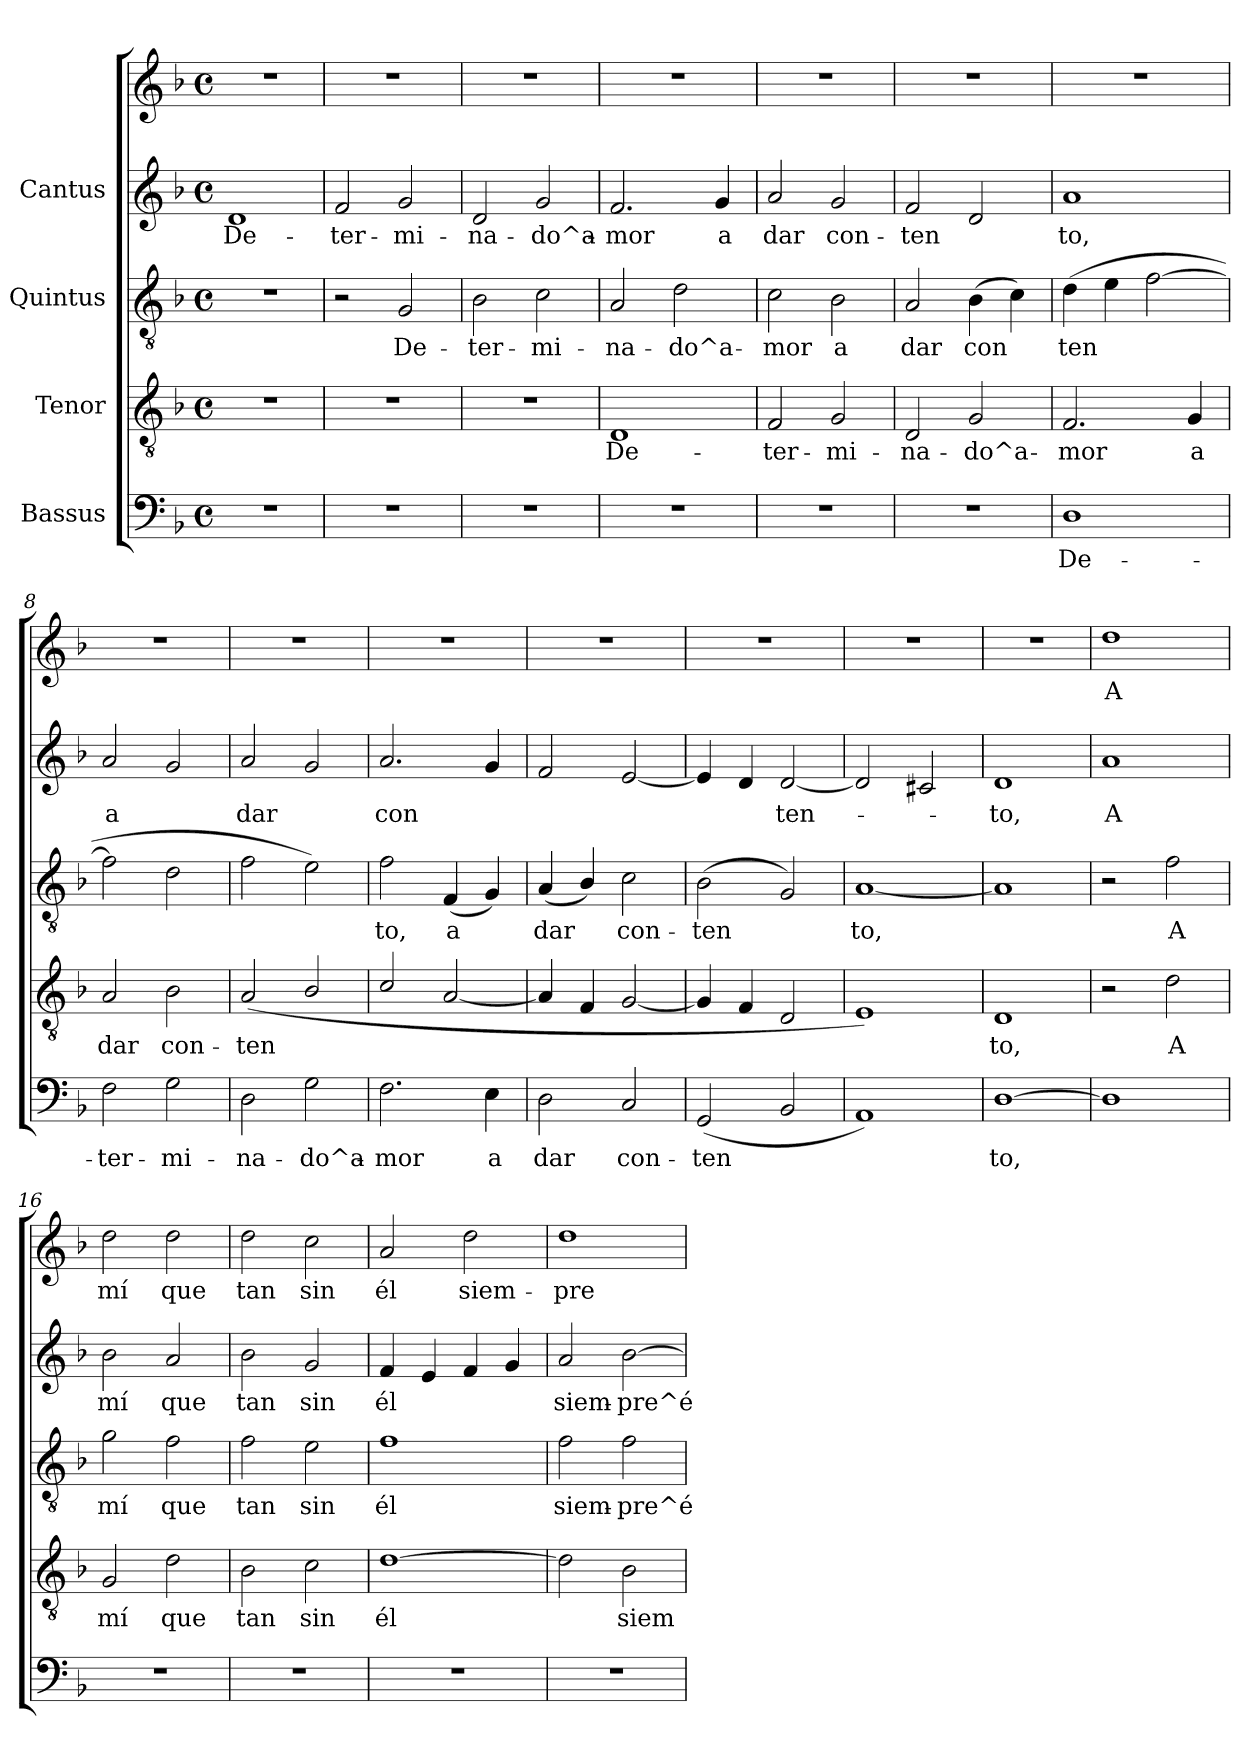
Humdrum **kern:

**kern	**text	**kern	**text	**kern	**text	**kern	**text	**kern	**text
*part4	*part4	*part3	*part3	*part2	*part2	*part1	*part1	*part1	*part1
*staff5	*staff5	*staff4	*staff4	*staff3	*staff3	*staff2	*staff2	*staff1	*staff1
*I"Bassus	*	*I"Tenor	*	*I"Quintus	*	*I"Cantus	*	*	*
!!LO:PB:g=z
*stria5	*	*stria5	*	*stria5	*	*stria5	*	*stria5	*
*clefF4	*	*clefGv2	*	*clefGv2	*	*clefG2	*	*clefG2	*
*k[b-]	*	*k[b-]	*	*k[b-]	*	*k[b-]	*	*k[b-]	*
*F:	*	*F:	*	*F:	*	*F:	*	*F:	*
*M4/4	*	*M4/4	*	*M4/4	*	*M4/4	*	*M4/4	*
*met(c)	*	*met(c)	*	*met(c)	*	*met(c)	*	*met(c)	*
*MM240	*	*MM240	*	*MM240	*	*MM240	*	*MM240	*
=1	=1	=1	=1	=1	=1	=1	=1	=1	=1
!	!	!	!	!	!	!	!LO:LY:b:cj	!	!
1r	.	1r	.	1r	.	1d	De-	1r	.
=2	=2	=2	=2	=2	=2	=2	=2	=2	=2
!	!	!	!	!	!	!	!LO:LY:b:cj	!	!
1r	.	1r	.	2r	.	2f/	-ter-	1r	.
!	!	!	!	!	!LO:LY:b:cj	!	!LO:LY:b:cj	!	!
.	.	.	.	2G/	De-	2g/	-mi-	.	.
=3	=3	=3	=3	=3	=3	=3	=3	=3	=3
!	!	!	!	!	!LO:LY:b:cj	!	!LO:LY:b:cj	!	!
1r	.	1r	.	2B-\	-ter-	2d/	-na-	1r	.
!	!	!	!	!	!LO:LY:b:cj	!	!LO:LY:b:cj	!	!
.	.	.	.	2c\	-mi-	2g/	-do^a-	.	.
=4	=4	=4	=4	=4	=4	=4	=4	=4	=4
!	!	!	!LO:LY:b:cj	!	!LO:LY:b:cj	!	!LO:LY:b:cj	!	!
1r	.	1D	De-	2A/	-na-	2.f/	-mor	1r	.
!	!	!	!	!	!LO:LY:b:cj	!	!	!	!
.	.	.	.	2d\	-do^a-	.	.	.	.
!	!	!	!	!	!	!	!LO:LY:b:cj	!	!
.	.	.	.	.	.	4g/	a	.	.
=5	=5	=5	=5	=5	=5	=5	=5	=5	=5
!	!	!	!LO:LY:b:cj	!	!LO:LY:b:cj	!	!LO:LY:b:cj	!	!
1r	.	2F/	-ter-	2c\	-mor	2a/	dar	1r	.
!	!	!	!LO:LY:b:cj	!	!LO:LY:b:cj	!	!LO:LY:b:cj	!	!
.	.	2G/	-mi-	2B-\	a	2g/	con-	.	.
=6	=6	=6	=6	=6	=6	=6	=6	=6	=6
!	!	!	!LO:LY:b:cj	!	!LO:LY:b:cj	!	!LO:LY:b:cj	!	!
1r	.	2D/	-na-	2A/	dar	2f/	-ten-	1r	.
!	!	!	!LO:LY:b:cj	!	!LO:LY:b:cj	!	!LO:LY:b:cj	!	!
.	.	2G/	-do^a-	(>4B-\	con-	2d/	--	.	.
!	!	!	!	!	!LO:LY:b:cj	!	!	!	!
.	.	.	.	4c\)	--	.	.	.	.
!!LO:LB:g=z
=7	=7	=7	=7	=7	=7	=7	=7	=7	=7
!	!LO:LY:b:cj	!	!LO:LY:b:cj	!	!LO:LY:b:cj	!	!LO:LY:b:cj	!	!
1D	De-	2.F/	-mor	(>4d\	-ten-	1a	-to,	1r	.
!	!	!	!	!	!LO:LY:b:cj	!	!	!	!
.	.	.	.	4e\	--	.	.	.	.
!	!	!	!	!	!LO:LY:b:cj	!	!	!	!
.	.	.	.	[>2f\	--	.	.	.	.
!	!	!	!LO:LY:b:cj	!	!	!	!	!	!
.	.	4G/	a	.	.	.	.	.	.
=8	=8	=8	=8	=8	=8	=8	=8	=8	=8
!	!LO:LY:b:cj	!	!LO:LY:b:cj	!	!	!	!LO:LY:b:cj	!	!
2F\	-ter-	2A/	dar	2f\]	.	2a/	a	1r	.
!	!LO:LY:b:cj	!	!LO:LY:b:cj	!	!	!	!LO:LY:b:cj	!	!
2G\	-mi-	2B-\	con-	2d\	.	2g/	.	.	.
=9	=9	=9	=9	=9	=9	=9	=9	=9	=9
!	!LO:LY:b:cj	!	!LO:LY:b:cj	!	!	!	!LO:LY:b:cj	!	!
2D\	-na-	(<2A/	-ten-	2f\	.	2a/	dar	1r	.
!	!LO:LY:b:cj	!	!LO:LY:b:cj	!	!	!	!LO:LY:b:cj	!	!
2G\	-do^a-	2B-/	--	2e\)	.	2g/	.	.	.
=10	=10	=10	=10	=10	=10	=10	=10	=10	=10
!	!LO:LY:b:cj	!	!	!	!LO:LY:b:cj	!	!LO:LY:b:cj	!	!
2.F\	-mor	2c/	.	2f\	-to,	2.a/	con-	1r	.
!	!	!	!	!	!LO:LY:b:cj	!	!	!	!
.	.	[<2A/	.	(<4F/	a	.	.	.	.
!	!LO:LY:b:cj	!	!	!	!LO:LY:b:cj	!	!LO:LY:b:cj	!	!
4E\	a	.	.	4G/)	.	4g/	--	.	.
=11	=11	=11	=11	=11	=11	=11	=11	=11	=11
!	!LO:LY:b:cj	!	!	!	!LO:LY:b:cj	!	!	!	!
2D\	dar	4A/]	.	(<4A/	dar	2f/	.	1r	.
!	!	!	!	!	!LO:LY:b:cj	!	!	!	!
.	.	4F/	.	4B-/)	.	.	.	.	.
!	!LO:LY:b:cj	!	!	!	!LO:LY:b:cj	!	!	!	!
2C/	con-	[<2G/	.	2c\	con-	[<2e/	.	.	.
=12	=12	=12	=12	=12	=12	=12	=12	=12	=12
!	!LO:LY:b:cj	!	!	!	!LO:LY:b:cj	!	!LO:LY:b:cj	!	!
(<2GG/	-ten-	4G/]	.	(>2B-\	-ten-	4e/]	-	1r	.
!	!	!	!	!	!	!	!LO:LY:b:cj	!	!
.	.	4F/	.	.	.	4d/	.	.	.
!	!LO:LY:b:cj	!	!	!	!LO:LY:b:cj	!	!LO:LY:b:cj	!	!
2BB-/	--	2D/	.	2G/)	--	[<2d/	ten-	.	.
=13	=13	=13	=13	=13	=13	=13	=13	=13	=13
!	!	!	!	!	!LO:LY:b:cj	!	!	!	!
1AA)	.	1E)	.	[<1A	-to,	2d/]	.	1r	.
.	.	.	.	.	.	2c#X/	.	.	.
!!LO:LB:g=z
=14	=14	=14	=14	=14	=14	=14	=14	=14	=14
!	!LO:LY:b:cj	!	!LO:LY:b:cj	!	!	!	!LO:LY:b:cj	!	!
[<1D	-to,	1D	-to,	1A]	.	1d	-to,	1r	.
=15	=15	=15	=15	=15	=15	=15	=15	=15	=15
!	!	!	!	!	!	!	!LO:LY:b:cj	!	!LO:LY:b:cj
1D]	.	2r	.	2r	.	1a	A	1dd	A
!	!	!	!LO:LY:b:cj	!	!LO:LY:b:cj	!	!	!	!
.	.	2d\	A	2f\	A	.	.	.	.
=16	=16	=16	=16	=16	=16	=16	=16	=16	=16
!	!	!	!LO:LY:b:cj	!	!LO:LY:b:cj	!	!LO:LY:b:cj	!	!LO:LY:b:cj
1r	.	2G/	mí	2g\	mí	2b-\	mí	2dd\	mí
!	!	!	!LO:LY:b:cj	!	!LO:LY:b:cj	!	!LO:LY:b:cj	!	!LO:LY:b:cj
.	.	2d\	que	2f\	que	2a/	que	2dd\	que
=17	=17	=17	=17	=17	=17	=17	=17	=17	=17
!	!	!	!LO:LY:b:cj	!	!LO:LY:b:cj	!	!LO:LY:b:cj	!	!LO:LY:b:cj
1r	.	2B-\	tan	2f\	tan	2b-\	tan	2dd\	tan
!	!	!	!LO:LY:b:cj	!	!LO:LY:b:cj	!	!LO:LY:b:cj	!	!LO:LY:b:cj
.	.	2c\	sin	2e\	sin	2g/	sin	2cc\	sin
=18	=18	=18	=18	=18	=18	=18	=18	=18	=18
!	!	!	!LO:LY:b:cj	!	!LO:LY:b:cj	!	!LO:LY:b:cj	!	!LO:LY:b:cj
1r	.	[>1d	él	1f	él	4f/	-él	2a/	él
!	!	!	!	!	!	!	!LO:LY:b:cj	!	!
.	.	.	.	.	.	4e/	.	.	.
!	!	!	!	!	!	!	!LO:LY:b:cj	!	!LO:LY:b:cj
.	.	.	.	.	.	4f/	.	2dd\	siem-
!	!	!	!	!	!	!	!LO:LY:b:cj	!	!
.	.	.	.	.	.	4g/	.	.	.
=19	=19	=19	=19	=19	=19	=19	=19	=19	=19
!	!	!	!LO:LY:b:cj	!	!LO:LY:b:cj	!	!LO:LY:b:cj	!	!LO:LY:b:cj
1r	.	2d\]	.	2f\	siem-	2a/	siem-	1dd	pre
!	!	!	!LO:LY:b:cj	!	!LO:LY:b:cj	!	!LO:LY:b:cj	!	!
.	.	2B-\	siem-	2f\	-pre^é	[>2b-\	-pre^é	.	.
=	=	=	=	=	=	=	=	=	=
*-	*-	*-	*-	*-	*-	*-	*-	*-	*-
